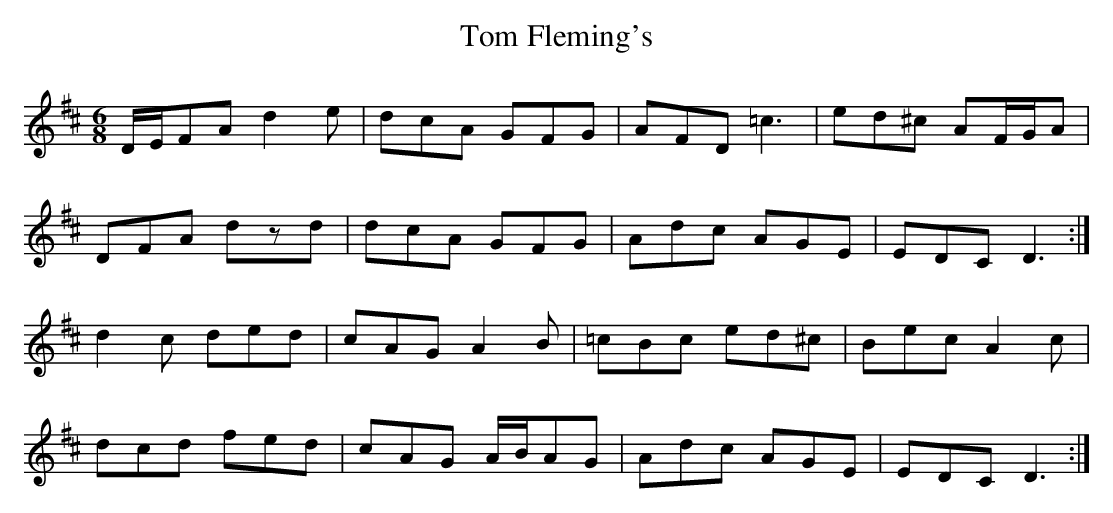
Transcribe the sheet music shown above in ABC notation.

X:1
T: Tom Fleming's
L: 1/8
M: 6/8
K: D
D/E/FA d2e|dcA GFG|AFD =c3|ed^c AF/G/A|
DFA dzd|dcA GFG|Adc AGE|EDC D3 :|
d2c ded|cAG A2B|=cBc ed^c|Bec A2c|
dcd fed|cAG A/B/AG|Adc AGE|EDC D3 :|
